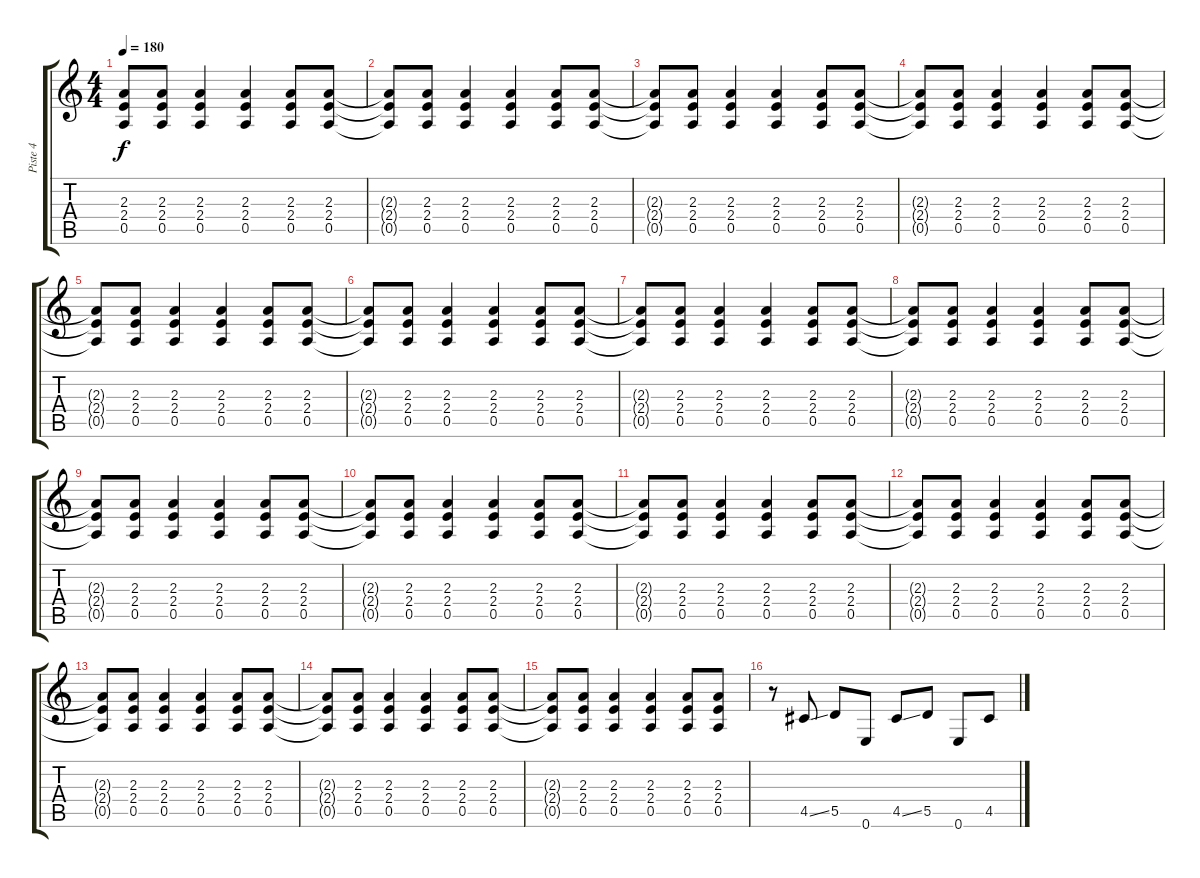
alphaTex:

\track ("Piste 4" "Piste 4") {instrument overdrivenguitar}
\staff {score tabs}
\tuning (E4 B3 G3 D3 A2 E2) {hide}
\ts (4 4)
\tempo 180
\clef g2
\ks c
(2.3{t} 2.4{t} 0.5{t}).8{dy f} (2.3 2.4 0.5).8 (2.3 2.4 0.5).4 (2.3 2.4 0.5).4 (2.3 2.4 0.5).8 (2.3 2.4 0.5).8 |
(2.3{t} 2.4{t} 0.5{t}).8 (2.3 2.4 0.5).8 (2.3 2.4 0.5).4 (2.3 2.4 0.5).4 (2.3 2.4 0.5).8 (2.3 2.4 0.5).8 |
(2.3{t} 2.4{t} 0.5{t}).8 (2.3 2.4 0.5).8 (2.3 2.4 0.5).4 (2.3 2.4 0.5).4 (2.3 2.4 0.5).8 (2.3 2.4 0.5).8 |
(2.3{t} 2.4{t} 0.5{t}).8 (2.3 2.4 0.5).8 (2.3 2.4 0.5).4 (2.3 2.4 0.5).4 (2.3 2.4 0.5).8 (2.3 2.4 0.5).8 |
(2.3{t} 2.4{t} 0.5{t}).8 (2.3 2.4 0.5).8 (2.3 2.4 0.5).4 (2.3 2.4 0.5).4 (2.3 2.4 0.5).8 (2.3 2.4 0.5).8 |
(2.3{t} 2.4{t} 0.5{t}).8 (2.3 2.4 0.5).8 (2.3 2.4 0.5).4 (2.3 2.4 0.5).4 (2.3 2.4 0.5).8 (2.3 2.4 0.5).8 |
(2.3{t} 2.4{t} 0.5{t}).8 (2.3 2.4 0.5).8 (2.3 2.4 0.5).4 (2.3 2.4 0.5).4 (2.3 2.4 0.5).8 (2.3 2.4 0.5).8 |
(2.3{t} 2.4{t} 0.5{t}).8 (2.3 2.4 0.5).8 (2.3 2.4 0.5).4 (2.3 2.4 0.5).4 (2.3 2.4 0.5).8 (2.3 2.4 0.5).8 |
(2.3{t} 2.4{t} 0.5{t}).8 (2.3 2.4 0.5).8 (2.3 2.4 0.5).4 (2.3 2.4 0.5).4 (2.3 2.4 0.5).8 (2.3 2.4 0.5).8 |
(2.3{t} 2.4{t} 0.5{t}).8 (2.3 2.4 0.5).8 (2.3 2.4 0.5).4 (2.3 2.4 0.5).4 (2.3 2.4 0.5).8 (2.3 2.4 0.5).8 |
(2.3{t} 2.4{t} 0.5{t}).8 (2.3 2.4 0.5).8 (2.3 2.4 0.5).4 (2.3 2.4 0.5).4 (2.3 2.4 0.5).8 (2.3 2.4 0.5).8 |
(2.3{t} 2.4{t} 0.5{t}).8 (2.3 2.4 0.5).8 (2.3 2.4 0.5).4 (2.3 2.4 0.5).4 (2.3 2.4 0.5).8 (2.3 2.4 0.5).8 |
(2.3{t} 2.4{t} 0.5{t}).8 (2.3 2.4 0.5).8 (2.3 2.4 0.5).4 (2.3 2.4 0.5).4 (2.3 2.4 0.5).8 (2.3 2.4 0.5).8 |
(2.3{t} 2.4{t} 0.5{t}).8 (2.3 2.4 0.5).8 (2.3 2.4 0.5).4 (2.3 2.4 0.5).4 (2.3 2.4 0.5).8 (2.3 2.4 0.5).8 |
(2.3{t} 2.4{t} 0.5{t}).8 (2.3 2.4 0.5).8 (2.3 2.4 0.5).4 (2.3 2.4 0.5).4 (2.3 2.4 0.5).8 (2.3 2.4 0.5).8 |
r.8 4.5{ss}.8 5.5.8 0.6.8 4.5{ss}.8 5.5.8 0.6.8 4.5{ss}.8
